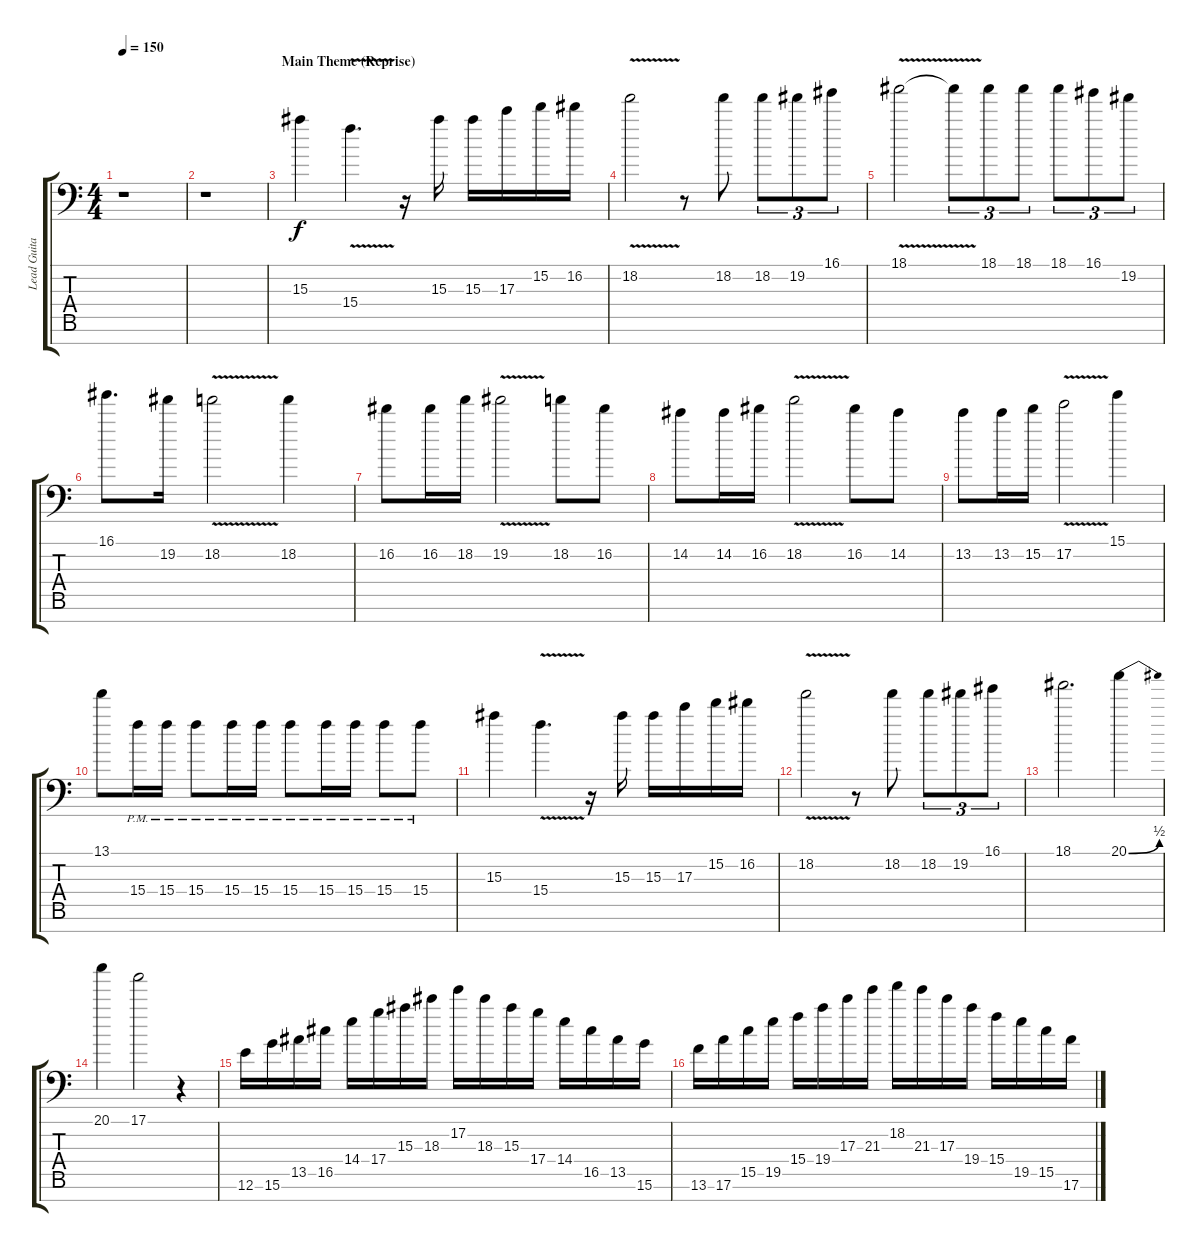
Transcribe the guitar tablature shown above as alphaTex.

\track ("Lead Guitar" "Lead Guita") {instrument distortionguitar}
\staff {score tabs}
\tuning (E4 B3 G3 D3 A2 E2 A1) {hide}
\ts (4 4)
\tempo 150
\clef f4
\ks c
r.1{dy f} |
r.1 |
\section ("" "Main Theme (Reprise)")
15.3.4 15.4{v}.4{d} r.16 15.3.16 15.3.16 17.3.16 15.2.16 16.2.16 |
18.2{v}.2 r.8 18.2.8 18.2.8{tu (3 2)} 19.2.8{tu (3 2)} 16.1.8{tu (3 2)} |
18.1{v}.2 18.1{t}.8{tu (3 2)} 18.1.8{tu (3 2)} 18.1.8{tu (3 2)} 18.1.8{tu (3 2)} 16.1.8{tu (3 2)} 19.2.8{tu (3 2)} |
16.1.8{d} 19.2.16 18.2{v}.2 18.2.4 |
16.2.8 16.2.16 18.2.16 19.2{v}.2 18.2.8 16.2.8 |
14.2.8 14.2.16 16.2.16 18.2{v}.2 16.2.8 14.2.8 |
13.2.8 13.2.16 15.2.16 17.2{v}.2 15.1.4 |
13.1.8 15.4{pm}.16 15.4{pm}.16 15.4{pm}.8 15.4{pm}.16 15.4{pm}.16 15.4{pm}.8 15.4{pm}.16 15.4{pm}.16 15.4{pm}.8 15.4{pm}.8 |
15.3.4 15.4{v}.4{d} r.16 15.3.16 15.3.16 17.3.16 15.2.16 16.2.16 |
18.2{v}.2 r.8 18.2.8 18.2.8{tu (3 2)} 19.2.8{tu (3 2)} 16.1.8{tu (3 2)} |
18.1.2{d} 20.1{be (bend 0 0 60 2)}.4 |
20.1.4 17.1.2 r.4 |
12.6.16 15.6.16 13.5.16 16.5.16 14.4.16 17.4.16 15.3.16 18.3.16 17.2.16 18.3.16 15.3.16 17.4.16 14.4.16 16.5.16 13.5.16 15.6.16 |
13.6.16 17.6.16 15.5.16 19.5.16 15.4.16 19.4.16 17.3.16 21.3.16 18.2.16 21.3.16 17.3.16 19.4.16 15.4.16 19.5.16 15.5.16 17.6.16
